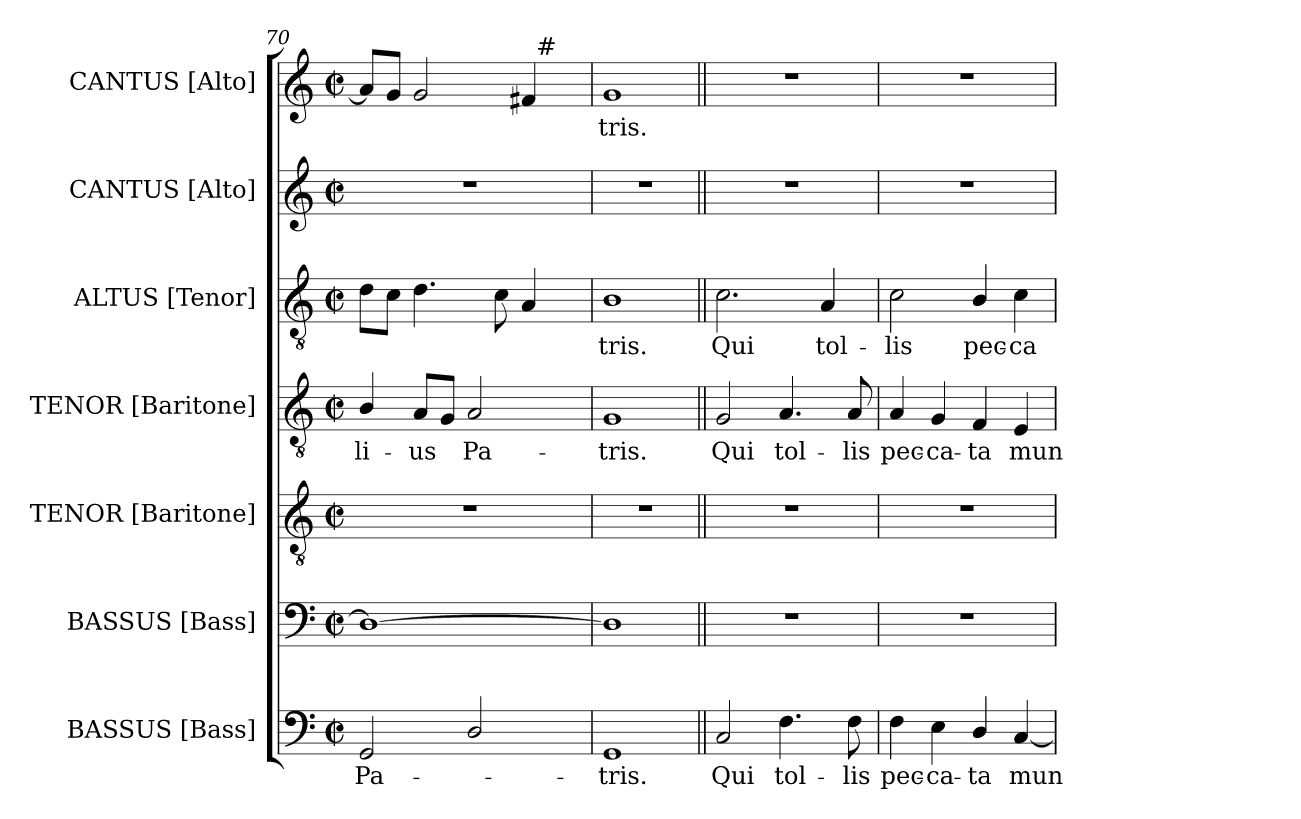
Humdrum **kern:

**kern	**text	**kern	**kern	**kern	**text	**kern	**text	**kern	**kern	**text
*part7	*part7	*part6	*part5	*part4	*part4	*part3	*part3	*part2	*part1	*part1
*staff7	*staff7	*staff6	*staff5	*staff4	*staff4	*staff3	*staff3	*staff2	*staff1	*staff1
*I"BASSUS [Bass]	*	*I"BASSUS [Bass]	*I"TENOR [Baritone]	*I"TENOR [Baritone]	*	*I"ALTUS [Tenor]	*	*I"CANTUS [Alto]	*I"CANTUS [Alto]	*
*I'B.	*	*I'B.	*I'Bar.	*I'Bar.	*	*I'T.	*	*I'A.	*I'A.	*
*clefF4	*	*clefF4	*clefGv2	*clefGv2	*	*clefGv2	*	*clefG2	*clefG2	*
*	*	*	*ITrd7c12	*ITrd7c12	*	*ITrd7c12	*	*	*	*
*k[]	*	*k[]	*k[]	*k[]	*	*k[]	*	*k[]	*k[]	*
*C:	*	*C:	*C:	*C:	*	*C:	*	*C:	*C:	*
*M2/2	*	*M2/2	*M2/2	*M2/2	*	*M2/2	*	*M2/2	*M2/2	*
*met(c|)	*	*met(c|)	*met(c|)	*met(c|)	*	*met(c|)	*	*met(c|)	*met(c|)	*
=70	=70	=70	=70	=70	=70	=70	=70	=70	=70	=70
!	!LO:LY:b:color=#000000	!	!	!	!	!	!	!	!	!
!	!	!	!	!	!LO:LY:b:color=#000000	!	!	!	!	!
*	*	*	*	*	*	*	*	*	*^	*
2GGi/	Pa-	1Di_<	1r	4BBi/	-li-	8Di\L	.	1r	8ai/L]	2ryy	.
.	.	.	.	.	.	8Ci\J	.	.	8gi/J	.	.
!	!	!	!	!	!LO:LY:b:color=#000000	!	!	!	!	!	!
.	.	.	.	8AAi/L	-us	4.Di\	.	.	2gi/	.	.
.	.	.	.	8GGi/J	.	.	.	.	.	.	.
!	!	!	!	!	!LO:LY:b:color=#000000	!	!	!	!	!	!
2Di/	.	.	.	2AAi/	Pa-	.	.	.	.	4ryy	.
.	.	.	.	.	.	8Ci\	.	.	.	.	.
.	.	.	.	.	.	4AAi/	.	.	4f#i/	32ryy	.
.	.	.	.	.	.	.	.	.	.	256ryy	.
!	!	!	!	!	!	!	!	!	!	!LO:TX:a:t=#	!
.	.	.	.	.	.	.	.	.	.	8ryy	.
.	.	.	.	.	.	.	.	.	.	16ryy	.
.	.	.	.	.	.	.	.	.	.	64..ryy	.
*	*	*	*	*	*	*	*	*	*v	*v	*
=71	=71	=71	=71	=71	=71	=71	=71	=71	=71	=71
*	*	*	*	*	*	*	*	*	*^	*
!	!LO:LY:b:color=#000000	!	!	!	!	!	!	!	!	!	!
*	*	*	*	*	*	*	*	*	*v	*v	*
*	*	*	*	*	*	*	*	*	*^	*
!	!	!	!	!	!LO:LY:b:color=#000000	!	!	!	!	!	!
*	*	*	*	*	*	*	*	*	*v	*v	*
*	*	*	*	*	*	*	*	*	*^	*
!	!	!	!	!	!	!	!LO:LY:b:color=#000000	!	!	!	!
*	*	*	*	*	*	*	*	*	*v	*v	*
*	*	*	*	*	*	*	*	*	*^	*
!	!	!	!	!	!	!	!	!	!	!	!LO:LY:b:color=#000000
*	*	*	*	*	*	*	*	*	*v	*v	*
1GGi	-tris.	1Di]	1r	1GGi	-tris.	1BBi	-tris.	1r	1gi	-tris.
!!LO:PB:g=z
=72||	=72||	=72||	=72||	=72||	=72||	=72||	=72||	=72||	=72||	=72||
!	!LO:LY:b:color=#000000	!	!	!	!	!	!	!	!	!
!	!	!	!	!	!LO:LY:b:color=#000000	!	!	!	!	!
!	!	!	!	!	!	!	!LO:LY:b:color=#000000	!	!	!
2Ci/	Qui	1r	1r	2GGi/	Qui	2.Ci\	Qui	1r	1r	.
!	!LO:LY:b:color=#000000	!	!	!	!	!	!	!	!	!
!	!	!	!	!	!LO:LY:b:color=#000000	!	!	!	!	!
4.Fi\	tol-	.	.	4.AAi/	tol-	.	.	.	.	.
!	!	!	!	!	!	!	!LO:LY:b:color=#000000	!	!	!
.	.	.	.	.	.	4AAi/	tol-	.	.	.
!	!LO:LY:b:color=#000000	!	!	!	!	!	!	!	!	!
!	!	!	!	!	!LO:LY:b:color=#000000	!	!	!	!	!
8Fi\	-lis	.	.	8AAi/	-lis	.	.	.	.	.
=73	=73	=73	=73	=73	=73	=73	=73	=73	=73	=73
!	!LO:LY:b:color=#000000	!	!	!	!	!	!	!	!	!
!	!	!	!	!	!LO:LY:b:color=#000000	!	!	!	!	!
!	!	!	!	!	!	!	!LO:LY:b:color=#000000	!	!	!
4Fi\	pec-	1r	1r	4AAi/	pec-	2Ci\	-lis	1r	1r	.
!	!LO:LY:b:color=#000000	!	!	!	!	!	!	!	!	!
!	!	!	!	!	!LO:LY:b:color=#000000	!	!	!	!	!
4Ei\	-ca-	.	.	4GGi/	-ca-	.	.	.	.	.
!	!LO:LY:b:color=#000000	!	!	!	!	!	!	!	!	!
!	!	!	!	!	!LO:LY:b:color=#000000	!	!	!	!	!
!	!	!	!	!	!	!	!LO:LY:b:color=#000000	!	!	!
4Di/	-ta	.	.	4FFi/	-ta	4BBi/	pec-	.	.	.
!	!LO:LY:b:color=#000000	!	!	!	!	!	!	!	!	!
!	!	!	!	!	!LO:LY:b:color=#000000	!	!	!	!	!
!	!	!	!	!	!	!	!LO:LY:b:color=#000000	!	!	!
[<4Ci/	mun-	.	.	4EEi/	mun-	4Ci\	-ca-	.	.	.
=	=	=	=	=	=	=	=	=	=	=
*-	*-	*-	*-	*-	*-	*-	*-	*-	*-	*-
